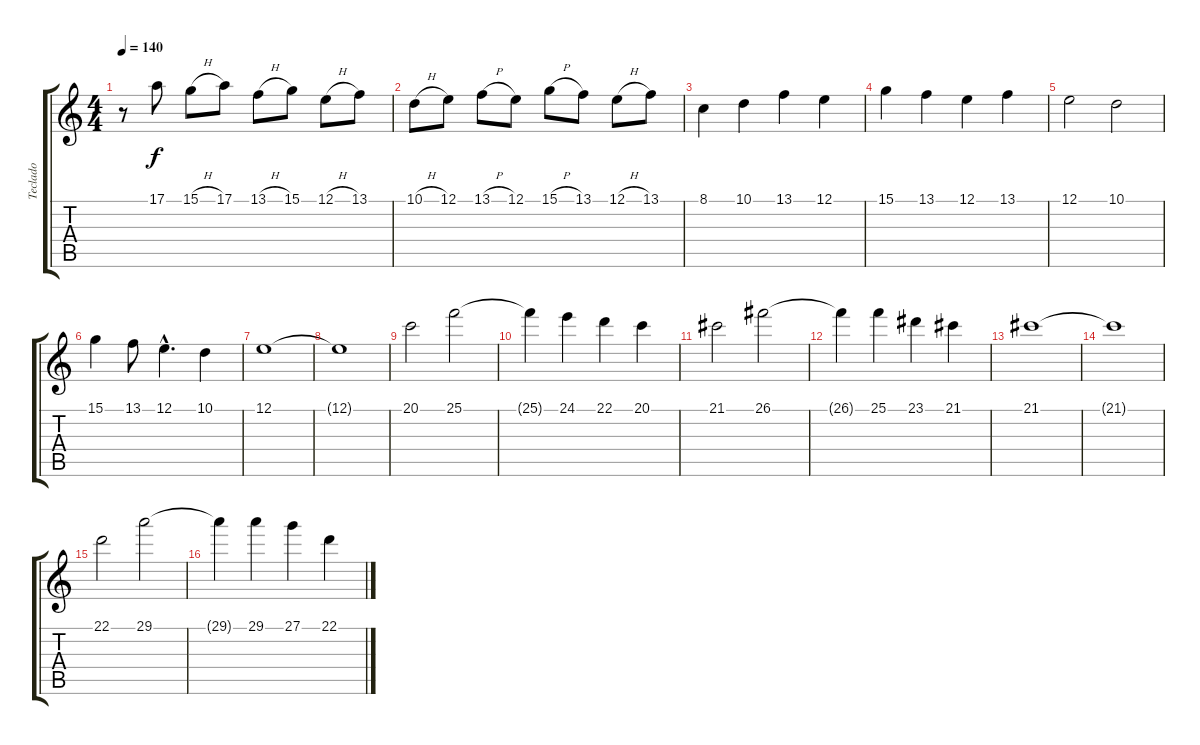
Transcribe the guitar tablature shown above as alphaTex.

\track ("Teclado" "Teclado") {instrument tremolostrings}
\staff {score tabs}
\tuning (E4 B3 G3 D3 A2 E2) {hide}
\ts (4 4)
\tempo 140
\clef g2
\ks c
r.8{dy f} 17.1.8 15.1{h}.8 17.1.8 13.1{h}.8 15.1.8 12.1{h}.8 13.1.8 |
10.1{h}.8 12.1.8 13.1{h}.8 12.1.8 15.1{h}.8 13.1.8 12.1{h}.8 13.1.8 |
8.1.4 10.1.4 13.1.4 12.1.4 |
15.1.4 13.1.4 12.1.4 13.1.4 |
12.1.2 10.1.2 |
15.1.4 13.1.8 12.1{hac}.4{d} 10.1.4 |
12.1.1 |
12.1{t}.1 |
20.1.2{volume 4} 25.1.2 |
25.1{t}.4 24.1.4 22.1.4 20.1.4 |
21.1.2 26.1.2 |
26.1{t}.4 25.1.4 23.1.4 21.1.4 |
21.1.1 |
21.1{t}.1 |
22.1.2 29.1.2 |
29.1{t}.4 29.1.4 27.1.4 22.1.4
